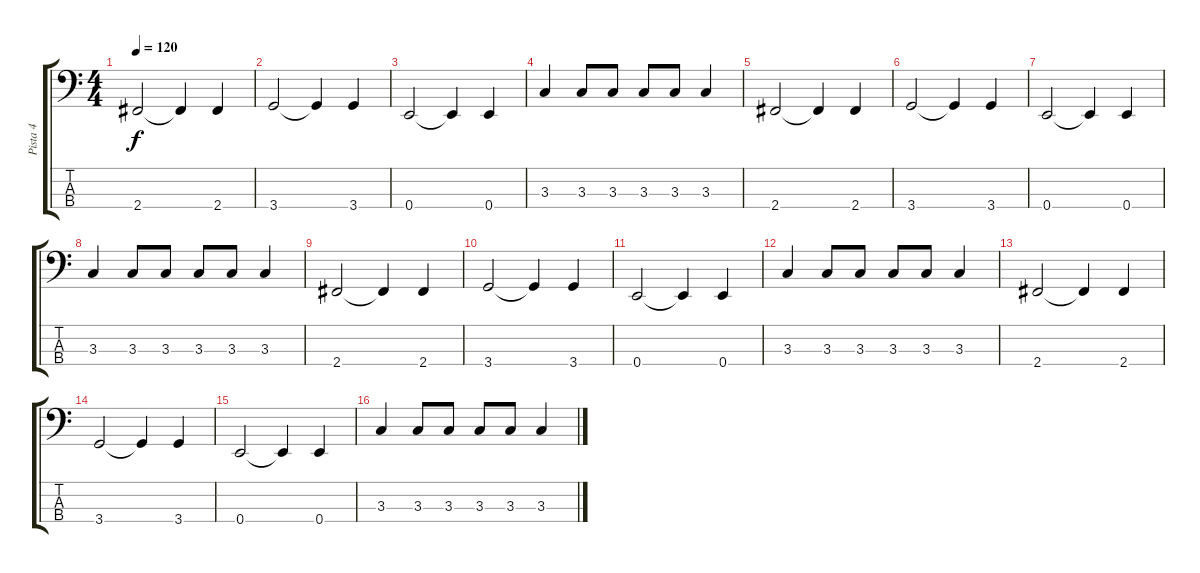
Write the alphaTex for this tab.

\track ("Pista 4" "Pista 4") {instrument electricbasspick}
\staff {score tabs}
\tuning (G2 D2 A1 E1) {hide}
\ts (4 4)
\tempo 120
\clef f4
\ks c
2.4.2{dy f} 2.4{t}.4 2.4.4 |
3.4.2 3.4{t}.4 3.4.4 |
0.4.2 0.4{t}.4 0.4.4 |
3.3.4 3.3.8 3.3.8 3.3.8 3.3.8 3.3.4 |
2.4.2 2.4{t}.4 2.4.4 |
3.4.2 3.4{t}.4 3.4.4 |
0.4.2 0.4{t}.4 0.4.4 |
3.3.4 3.3.8 3.3.8 3.3.8 3.3.8 3.3.4 |
2.4.2 2.4{t}.4 2.4.4 |
3.4.2 3.4{t}.4 3.4.4 |
0.4.2 0.4{t}.4 0.4.4 |
3.3.4 3.3.8 3.3.8 3.3.8 3.3.8 3.3.4 |
2.4.2 2.4{t}.4 2.4.4 |
3.4.2 3.4{t}.4 3.4.4 |
0.4.2 0.4{t}.4 0.4.4 |
3.3.4 3.3.8 3.3.8 3.3.8 3.3.8 3.3.4
